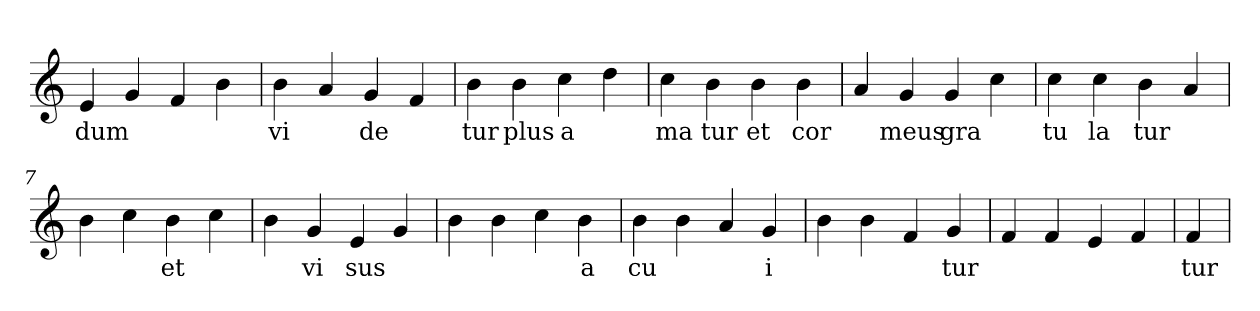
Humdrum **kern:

**kern	**text
*part1	*part1
*staff1	*staff1
*clefG2	*
=1	=1
4e	dum
4g	.
4f	.
4b	.
=2	=2
4b	vi
4a	.
4g	de
4f	.
=3	=3
4b	tur
4b	plus
4cc	a
4dd	.
=4	=4
4cc	ma
4b	tur
4b	et
4b	cor
=5	=5
4a	.
4g	meus
4g	gra
4cc	.
=6	=6
4cc	tu
4cc	la
4b	tur
4a	.
=7	=7
4b	.
4cc	.
4b	et
4cc	.
=8	=8
4b	.
4g	vi
4e	sus
4g	.
=9	=9
4b	.
4b	.
4cc	.
4b	a
=10	=10
4b	cu
4b	.
4a	.
4g	i
=11	=11
4b	.
4b	.
4f	.
4g	tur
=12	=12
4f	.
4f	.
4e	.
4f	.
=13	=13
4f	tur
=	=
*-	*-
